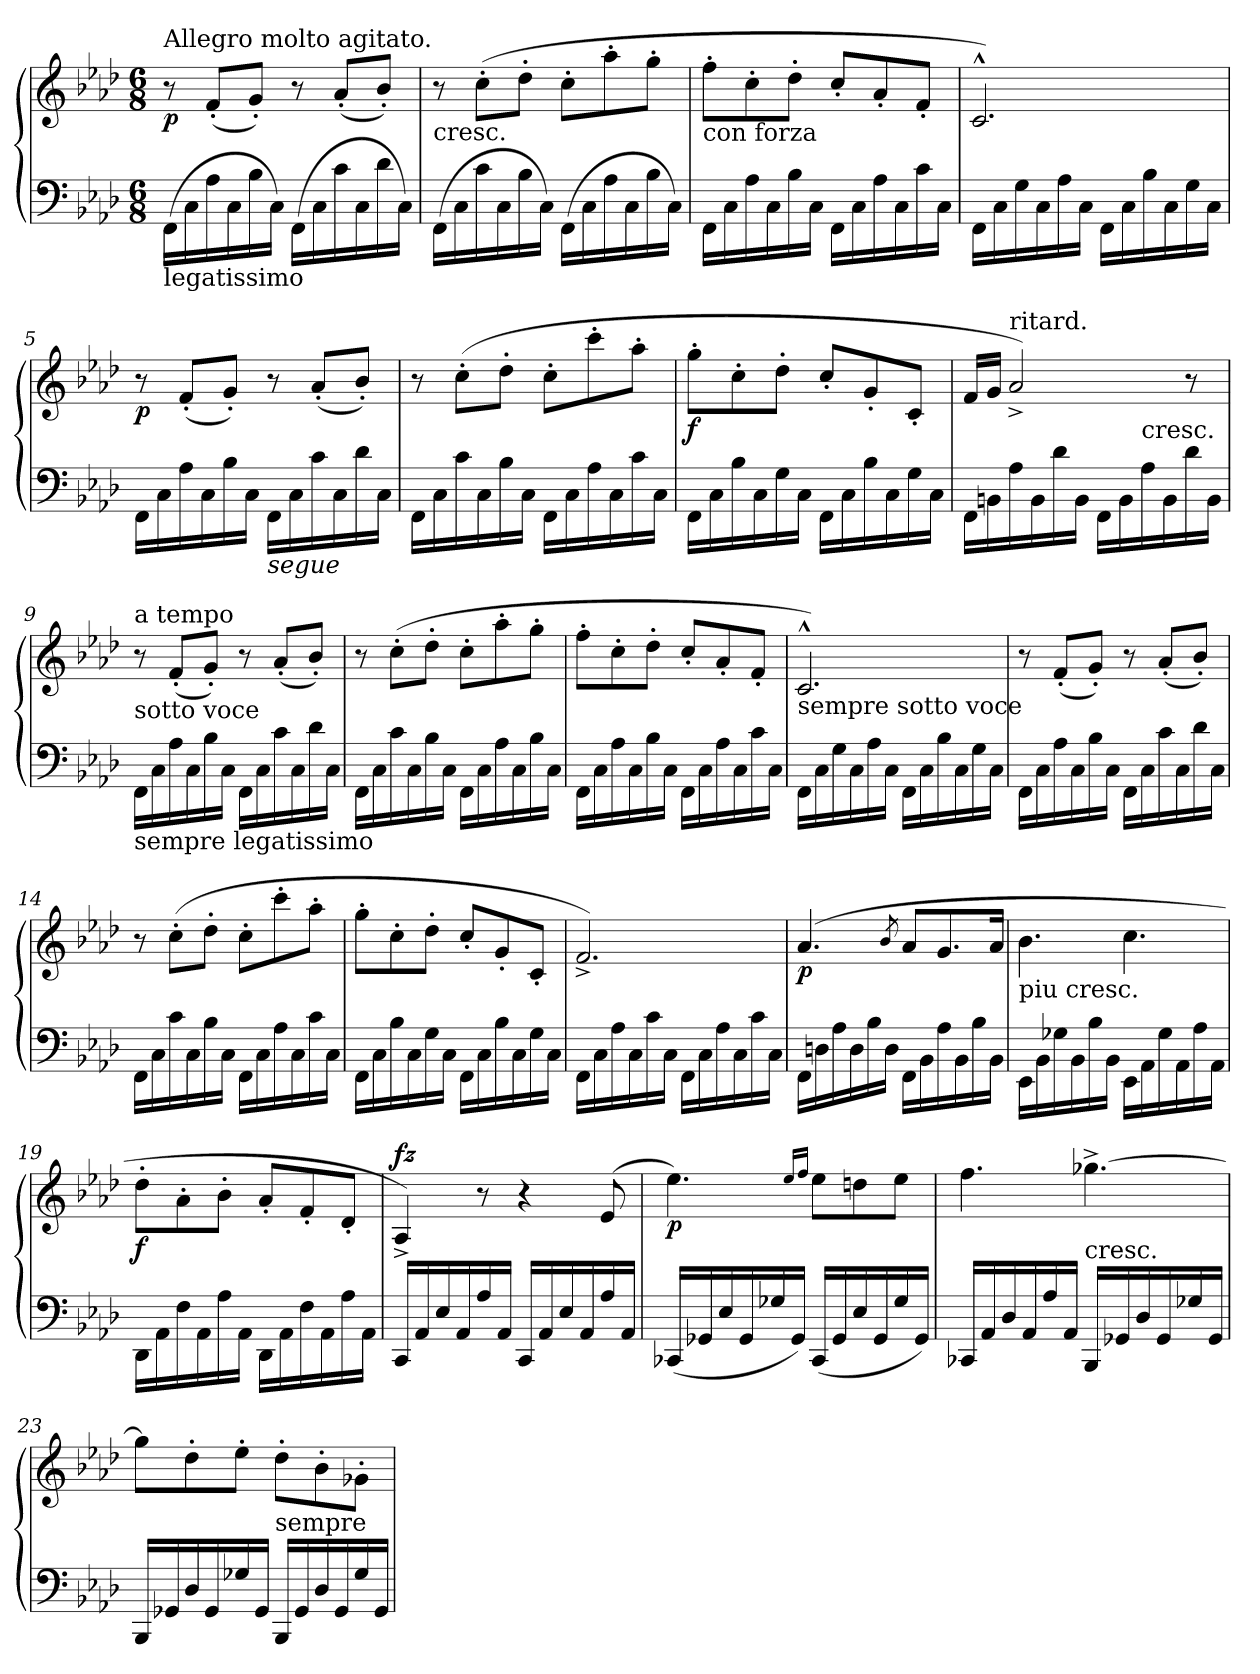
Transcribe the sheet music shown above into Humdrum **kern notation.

**kern	**kern	**dynam
*part1	*part1	*part1
*staff2	*staff1	*staff1/2
*clefF4	*clefG2	*
*k[b-e-a-d-]	*k[b-e-a-d-]	*
*f:	*f:	*
*M6/8	*M6/8	*
=1	=1	=1
!	!LO:TX:a:t=Allegro molto agitato.	!
!LO:TX:b:t=legatissimo	!	!
!	!	!LO:DY:b
(>16FF\LL	8r	p
16C\	.	.
16A-\	(<8f'</L	.
16C\	.	.
16B-\	8g'</J)	.
16C\JJ)	.	.
(>16FF\LL	8r	.
16C\	.	.
16c\	(<8a-'</L	.
16C\	.	.
16d-\	8b-'</J)	.
16C\JJ)	.	.
=2	=2	=2
!	!LO:TX:b:t=cresc.	!
(16FF\LL	8r	.
16C\	.	.
16c\	(>8cc'>\L	.
16C\	.	.
16B-\	8dd-'>\J	.
16C\JJ)	.	.
(16FF\LL	8cc'>\L	.
16C\	.	.
16A-\	8aa-'>\	.
16C\	.	.
16B-\	8gg'>\J	.
16C\JJ)	.	.
=3	=3	=3
!	!LO:TX:b:t=con forza	!
16FF\LL	8ff'>\L	.
16C\	.	.
16A-\	8cc'>\	.
16C\	.	.
16B-\	8dd-'>\J	.
16C\JJ	.	.
16FF\LL	8cc'>/L	.
16C\	.	.
16A-\	8a-'>/	.
16C\	.	.
16c\	8f'>/J	.
16C\JJ	.	.
=4	=4	=4
16FF\LL	2.c^^/)	.
16C\	.	.
16G\	.	.
16C\	.	.
16A-\	.	.
16C\JJ	.	.
16FF\LL	.	.
16C\	.	.
16B-\	.	.
16C\	.	.
16G\	.	.
16C\JJ	.	.
=5	=5	=5
!	!	!LO:DY:b
16FF\LL	8r	p
16C\	.	.
16A-\	(8f'>/L	.
16C\	.	.
16B-\	8g'>/J)	.
16C\JJ	.	.
!LO:TX:b:i:t=segue	!	!
16FF\LL	8r	.
16C\	.	.
16c\	(8a-'>/L	.
16C\	.	.
16d-\	8b-'>/J)	.
16C\JJ	.	.
=6	=6	=6
16FF\LL	8r	.
16C\	.	.
16c\	(>8cc'>\L	.
16C\	.	.
16B-\	8dd-'>\J	.
16C\JJ	.	.
16FF\LL	8cc'>\L	.
16C\	.	.
16A-\	8ccc'>\	.
16C\	.	.
16c\	8aa-'>\J	.
16C\JJ	.	.
=7	=7	=7
!	!	!LO:DY:b
16FF\LL	8gg'>\L	f
16C\	.	.
16B-\	8cc'>\	.
16C\	.	.
16G\	8dd-'>\J	.
16C\JJ	.	.
16FF\LL	8cc'>/L	.
16C\	.	.
16B-\	8g'>/	.
16C\	.	.
16G\	8c'>/J	.
16C\JJ	.	.
=8	=8	=8
16FF\LL	16f/LL	.
16BBn\	16g/JJ	.
!	!LO:TX:a:t=ritard.	!
16A-\	2a-^>/)	.
16BB\	.	.
16d-\	.	.
16BB\JJ	.	.
16FF\LL	.	.
16BB\	.	.
!LO:TX:a:t=cresc.	!	!
16A-\	.	.
16BB\	.	.
16d-\	8r	.
16BB\JJ	.	.
=9	=9	=9
!	!LO:TX:a:t=a tempo	!
!	!LO:TX:b:t=sotto voce	!
!LO:TX:b:t=sempre legatissimo	!	!
16FF\LL	8r	.
16C\	.	.
16A-\	(8f'>/L	.
16C\	.	.
16B-\	8g'>/J)	.
16C\JJ	.	.
16FF\LL	8r	.
16C\	.	.
16c\	(8a-'>/L	.
16C\	.	.
16d-\	8b-'>/J)	.
16C\JJ	.	.
=10	=10	=10
16FF\LL	8r	.
16C\	.	.
16c\	(>8cc'>\L	.
16C\	.	.
16B-\	8dd-'>\J	.
16C\JJ	.	.
16FF\LL	8cc'>\L	.
16C\	.	.
16A-\	8aa-'>\	.
16C\	.	.
16B-\	8gg'>\J	.
16C\JJ	.	.
=11	=11	=11
16FF\LL	8ff'>\L	.
16C\	.	.
16A-\	8cc'>\	.
16C\	.	.
16B-\	8dd-'>\J	.
16C\JJ	.	.
16FF\LL	8cc'>/L	.
16C\	.	.
16A-\	8a-'>/	.
16C\	.	.
16c\	8f'>/J	.
16C\JJ	.	.
=12	=12	=12
!	!LO:TX:b:t=sempre sotto voce	!
16FF\LL	2.c^^/)	.
16C\	.	.
16G\	.	.
16C\	.	.
16A-\	.	.
16C\JJ	.	.
16FF\LL	.	.
16C\	.	.
16B-\	.	.
16C\	.	.
16G\	.	.
16C\JJ	.	.
=13	=13	=13
16FF\LL	8r	.
16C\	.	.
16A-\	(8f'>/L	.
16C\	.	.
16B-\	8g'>/J)	.
16C\JJ	.	.
16FF\LL	8r	.
16C\	.	.
16c\	(8a-'>/L	.
16C\	.	.
16d-\	8b-'>/J)	.
16C\JJ	.	.
=14	=14	=14
16FF\LL	8r	.
16C\	.	.
16c\	(>8cc'>\L	.
16C\	.	.
16B-\	8dd-'>\J	.
16C\JJ	.	.
16FF\LL	8cc'>\L	.
16C\	.	.
16A-\	8ccc'>\	.
16C\	.	.
16c\	8aa-'>\J	.
16C\JJ	.	.
=15	=15	=15
16FF\LL	8gg'>\L	.
16C\	.	.
16B-\	8cc'>\	.
16C\	.	.
16G\	8dd-'>\J	.
16C\JJ	.	.
16FF\LL	8cc'>/L	.
16C\	.	.
16B-\	8g'>/	.
16C\	.	.
16G\	8c'>/J	.
16C\JJ	.	.
=16	=16	=16
16FF\LL	2.f^/)	.
16C\	.	.
16A-\	.	.
16C\	.	.
16c\	.	.
16C\JJ	.	.
16FF\LL	.	.
16C\	.	.
16A-\	.	.
16C\	.	.
16c\	.	.
16C\JJ	.	.
=17	=17	=17
!	!	!LO:DY:b
16FF\LL	(>4.a-/	p
16Dn\	.	.
16A-\	.	.
16D\	.	.
16B-\	.	.
16D\JJ	.	.
.	8qb-/	.
16FF\LL	8a-/L	.
16BB-\	.	.
16A-\	8.g/	.
16BB-\	.	.
16B-\	.	.
16BB-\JJ	16a-/Jk	.
=18	=18	=18
!	!LO:TX:b:t=piu cresc.	!
16EE-\LL	4.b-\	.
16BB-\	.	.
16G-\	.	.
16BB-\	.	.
16B-\	.	.
16BB-\JJ	.	.
16EE-\LL	4.cc\	.
16AA-\	.	.
16G-\	.	.
16AA-\	.	.
16A-\	.	.
16AA-\JJ	.	.
=19	=19	=19
!	!	!LO:DY:b
16DD-\LL	8dd-'>\L	f
16AA-\	.	.
16F\	8a-'>\	.
16AA-\	.	.
16A-\	8b-'>\J	.
16AA-\JJ	.	.
16DD-\LL	8a-'>/L	.
16AA-\	.	.
16F\	8f'>/	.
16AA-\	.	.
16A-\	8d-'>/J	.
16AA-\JJ	.	.
=20	=20	=20
!	!	!LO:DY:a
16CC/LL	4A-^>/)	fz
16AA-/	.	.
16E-/	.	.
16AA-/	.	.
16A-/	8r	.
16AA-/JJ	.	.
16CC/LL	4r	.
16AA-/	.	.
16E-/	.	.
16AA-/	.	.
16A-/	(8e-/	.
16AA-/JJ	.	.
=21	=21	=21
!	!	!LO:DY:b
(16CC-/LL	4.ee-\)	p
16GG-/	.	.
16E-/	.	.
16GG-/	.	.
16G-/	.	.
16GG-/JJ)	.	.
.	16qee-/LL	.
.	16qff/JJ	.
(16CC-/LL	8ee-\L	.
16GG-/	.	.
16E-/	8ddn\	.
16GG-/	.	.
16G-/	8ee-\J	.
16GG-/JJ)	.	.
=22	=22	=22
16CC-/LL	4.ff\	.
16AA-/	.	.
16D-/	.	.
16AA-/	.	.
16A-/	.	.
16AA-/JJ	.	.
!LO:TX:a:t=cresc.	!	!
16BBB-/LL	[4.gg-^>\	.
16GG-/	.	.
16D-/	.	.
16GG-/	.	.
16G-/	.	.
16GG-/JJ	.	.
=23	=23	=23
16BBB-/LL	8gg-\L]	.
16GG-/	.	.
16D-/	8dd-'>\	.
16GG-/	.	.
16G-/	8ee-'>\J	.
16GG-/JJ	.	.
!LO:TX:a:t=sempre	!	!
16BBB-/LL	8dd-'>\L	.
16GG-/	.	.
16D-/	8b-'>\	.
16GG-/	.	.
16G-/	8g-'>\J	.
16GG-/JJ	.	.
=	=	=
*-	*-	*-
